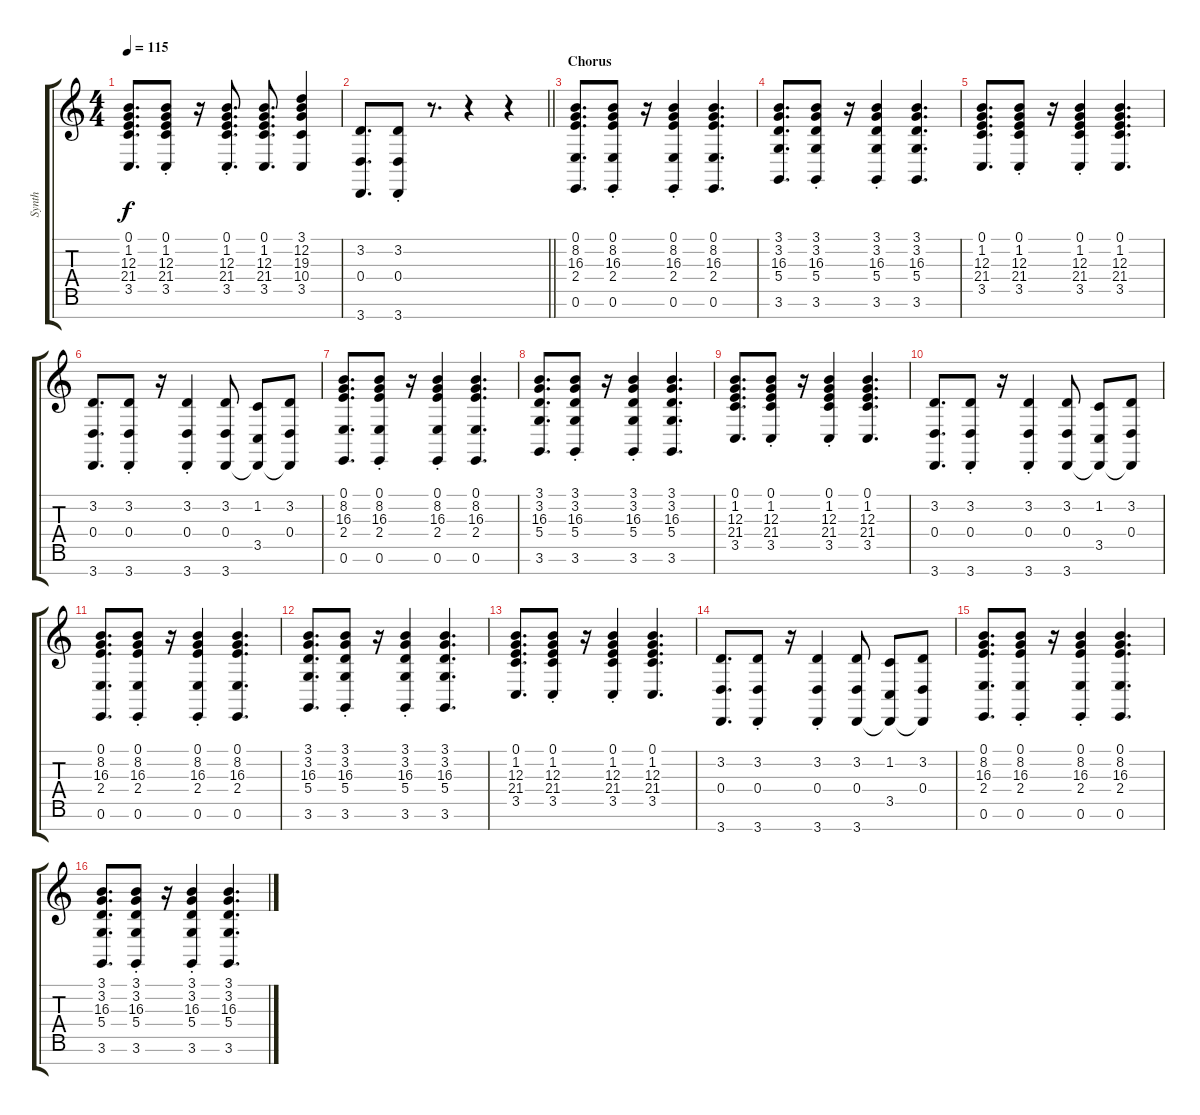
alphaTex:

\track ("Synth" "Synth") {instrument pad3polysynth}
\staff {score tabs}
\tuning (E4 B3 G3 D3 A2 E2 B1) {hide}
\ts (4 4)
\tempo 115
\clef g2
\ks c
(0.1 1.2 12.3 21.4 3.5).8{d dy f} (0.1{st} 1.2{st} 12.3{st} 21.4{st} 3.5{st}).8 r.16 (0.1{st} 1.2{st} 12.3{st} 21.4{st} 3.5{st}).8{d} (0.1 1.2 12.3 21.4 3.5).8{d} (3.1 12.2 19.3 10.4 3.5).4 |
\barLineRight lightlight
(3.2 0.4 3.7).8{d} (3.2{st} 0.4{st} 3.7{st}).8 r.8{d} r.4 r.4 |
\section ("" "Chorus")
(0.1 8.2 16.3 2.4 0.6).8{d instrument pad3polysynth} (0.1{st} 8.2{st} 16.3{st} 2.4{st} 0.6{st}).8 r.16 (0.1{st} 8.2{st} 16.3{st} 2.4{st} 0.6{st}).4 (0.1 8.2 16.3 2.4 0.6).4{d} |
(3.1 3.2 16.3 5.4 3.6).8{d} (3.1{st} 3.2{st} 16.3{st} 5.4{st} 3.6{st}).8 r.16 (3.1{st} 3.2{st} 16.3{st} 5.4{st} 3.6{st}).4 (3.1 3.2 16.3 5.4 3.6).4{d} |
(0.1 1.2 12.3 21.4 3.5).8{d} (0.1{st} 1.2{st} 12.3{st} 21.4{st} 3.5{st}).8 r.16 (0.1{st} 1.2{st} 12.3{st} 21.4{st} 3.5{st}).4 (0.1 1.2 12.3 21.4 3.5).4{d} |
(3.2 0.4 3.7).8{d} (3.2{st} 0.4{st} 3.7{st}).8 r.16 (3.2{st} 0.4{st} 3.7{st}).4 (3.2 0.4 3.7).8 (1.2 3.5 3.7{t}).8 (3.2 0.4 3.7{t}).8 |
(0.1 8.2 16.3 2.4 0.6).8{d} (0.1{st} 8.2{st} 16.3{st} 2.4{st} 0.6{st}).8 r.16 (0.1{st} 8.2{st} 16.3{st} 2.4{st} 0.6{st}).4 (0.1 8.2 16.3 2.4 0.6).4{d} |
(3.1 3.2 16.3 5.4 3.6).8{d} (3.1{st} 3.2{st} 16.3{st} 5.4{st} 3.6{st}).8 r.16 (3.1{st} 3.2{st} 16.3{st} 5.4{st} 3.6{st}).4 (3.1 3.2 16.3 5.4 3.6).4{d} |
(0.1 1.2 12.3 21.4 3.5).8{d} (0.1{st} 1.2{st} 12.3{st} 21.4{st} 3.5{st}).8 r.16 (0.1{st} 1.2{st} 12.3{st} 21.4{st} 3.5{st}).4 (0.1 1.2 12.3 21.4 3.5).4{d} |
(3.2 0.4 3.7).8{d} (3.2{st} 0.4{st} 3.7{st}).8 r.16 (3.2{st} 0.4{st} 3.7{st}).4 (3.2 0.4 3.7).8 (1.2 3.5 3.7{t}).8 (3.2 0.4 3.7{t}).8 |
(0.1 8.2 16.3 2.4 0.6).8{d} (0.1{st} 8.2{st} 16.3{st} 2.4{st} 0.6{st}).8 r.16 (0.1{st} 8.2{st} 16.3{st} 2.4{st} 0.6{st}).4 (0.1 8.2 16.3 2.4 0.6).4{d} |
(3.1 3.2 16.3 5.4 3.6).8{d} (3.1{st} 3.2{st} 16.3{st} 5.4{st} 3.6{st}).8 r.16 (3.1{st} 3.2{st} 16.3{st} 5.4{st} 3.6{st}).4 (3.1 3.2 16.3 5.4 3.6).4{d} |
(0.1 1.2 12.3 21.4 3.5).8{d} (0.1{st} 1.2{st} 12.3{st} 21.4{st} 3.5{st}).8 r.16 (0.1{st} 1.2{st} 12.3{st} 21.4{st} 3.5{st}).4 (0.1 1.2 12.3 21.4 3.5).4{d} |
(3.2 0.4 3.7).8{d} (3.2{st} 0.4{st} 3.7{st}).8 r.16 (3.2{st} 0.4{st} 3.7{st}).4 (3.2 0.4 3.7).8 (1.2 3.5 3.7{t}).8 (3.2 0.4 3.7{t}).8 |
(0.1 8.2 16.3 2.4 0.6).8{d} (0.1{st} 8.2{st} 16.3{st} 2.4{st} 0.6{st}).8 r.16 (0.1{st} 8.2{st} 16.3{st} 2.4{st} 0.6{st}).4 (0.1 8.2 16.3 2.4 0.6).4{d} |
(3.1 3.2 16.3 5.4 3.6).8{d} (3.1{st} 3.2{st} 16.3{st} 5.4{st} 3.6{st}).8 r.16 (3.1{st} 3.2{st} 16.3{st} 5.4{st} 3.6{st}).4 (3.1 3.2 16.3 5.4 3.6).4{d}
